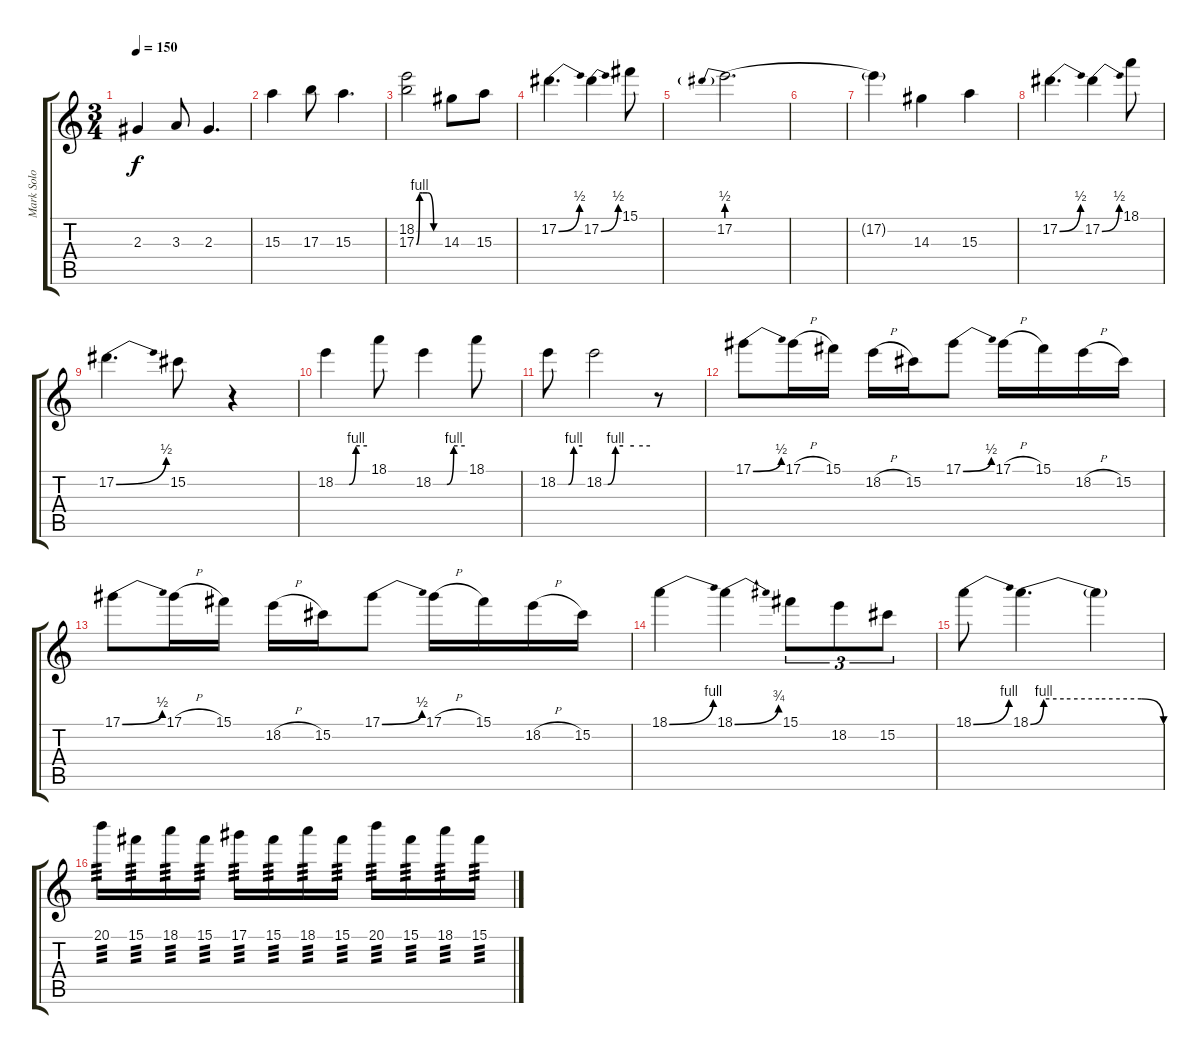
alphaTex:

\track ("Mark Solo" "Mark Solo") {instrument distortionguitar}
\staff {score tabs}
\tuning (Eb4 Bb3 Gb3 Db3 Ab2 Eb2) {hide}
\ts (3 4)
\tempo 150
\clef g2
\ks c
2.3.4{dy f} 3.3.8 2.3.4{d} |
15.3.4 17.3.8 15.3.4{d} |
(18.2 17.3{be (custom 0 0 8 4 15 4 29 4 44 0 60 0)}).2 14.3.8 15.3.8 |
17.2{be (bend 0 0 60 2)}.4{d} 17.2{be (bend 0 0 60 2)}.4 15.1.8 |
17.2{be (prebend 0 2 60 2)}.2{d} |
|
17.2{t}.4 14.3.4 15.3.4 |
17.2{be (bend 0 0 60 2)}.4{d} 17.2{be (bend 0 0 60 2)}.4 18.1.8 |
17.2{be (bend 0 0 60 2)}.4{d} 15.2.8 r.4 |
18.2{be (custom 0 0 13 0 26 0 39 4 60 4)}.4 18.1.8 18.2{be (custom 0 0 13 0 26 0 39 4 60 4)}.4 18.1.8 |
18.2{be (custom 0 0 13 0 26 0 39 4 60 4)}.8 18.2{be (custom 0 0 5 0 15 4 25 4 39 4 60 4)}.2 r.8 |
17.1{be (bend 0 0 60 2)}.8 17.1{h}.16 15.1.16 18.2{h}.16 15.2.16 17.1{be (bend 0 0 60 2)}.8 17.1{h}.16 15.1.16 18.2{h}.16 15.2.16 |
17.1{be (bend 0 0 60 2)}.8 17.1{h}.16 15.1.16 18.2{h}.16 15.2.16 17.1{be (bend 0 0 60 2)}.8 17.1{h}.16 15.1.16 18.2{h}.16 15.2.16 |
18.1{be (bend 0 0 60 4)}.4 18.1{be (bend 0 0 60 3)}.4 15.1.8{tu (3 2)} 18.2.8{tu (3 2)} 15.2.8{tu (3 2)} |
18.1{be (bend 0 0 60 4)}.8 18.1{be (custom 0 0 6 4 15 4 31 4 50 4 60 0)}.4{d} 18.1{t}.4 |
20.1.16{tp 3} 15.1.16{tp 3} 18.1.16{tp 3} 15.1.16{tp 3} 17.1.16{tp 3} 15.1.16{tp 3} 18.1.16{tp 3} 15.1.16{tp 3} 20.1.16{tp 3} 15.1.16{tp 3} 18.1.16{tp 3} 15.1.16{tp 3}
